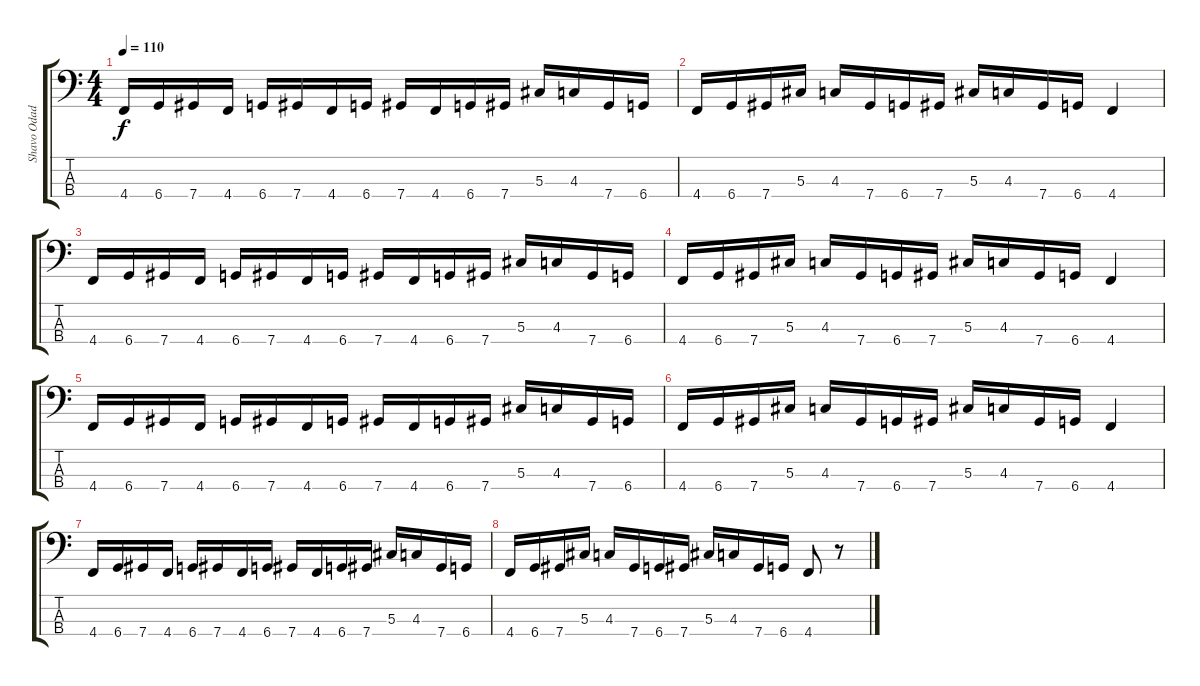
\track ("Shavo Odadjian" "Shavo Odad") {instrument electricbasspick}
\staff {score tabs}
\tuning (Gb2 Db2 Ab1 Db1) {hide}
\ts (4 4)
\tempo 110
\clef f4
\ks c
4.4.16{dy f} 6.4.16 7.4.16 4.4.16 6.4.16 7.4.16 4.4.16 6.4.16 7.4.16 4.4.16 6.4.16 7.4.16 5.3.16 4.3.16 7.4.16 6.4.16 |
4.4.16 6.4.16 7.4.16 5.3.16 4.3.16 7.4.16 6.4.16 7.4.16 5.3.16 4.3.16 7.4.16 6.4.16 4.4.4 |
4.4.16 6.4.16 7.4.16 4.4.16 6.4.16 7.4.16 4.4.16 6.4.16 7.4.16 4.4.16 6.4.16 7.4.16 5.3.16 4.3.16 7.4.16 6.4.16 |
4.4.16 6.4.16 7.4.16 5.3.16 4.3.16 7.4.16 6.4.16 7.4.16 5.3.16 4.3.16 7.4.16 6.4.16 4.4.4 |
4.4.16 6.4.16 7.4.16 4.4.16 6.4.16 7.4.16 4.4.16 6.4.16 7.4.16 4.4.16 6.4.16 7.4.16 5.3.16 4.3.16 7.4.16 6.4.16 |
4.4.16 6.4.16 7.4.16 5.3.16 4.3.16 7.4.16 6.4.16 7.4.16 5.3.16 4.3.16 7.4.16 6.4.16 4.4.4 |
4.4.16 6.4.16 7.4.16 4.4.16 6.4.16 7.4.16 4.4.16 6.4.16 7.4.16 4.4.16 6.4.16 7.4.16 5.3.16 4.3.16 7.4.16 6.4.16 |
4.4.16 6.4.16 7.4.16 5.3.16 4.3.16 7.4.16 6.4.16 7.4.16 5.3.16 4.3.16 7.4.16 6.4.16 4.4.8 r.8
